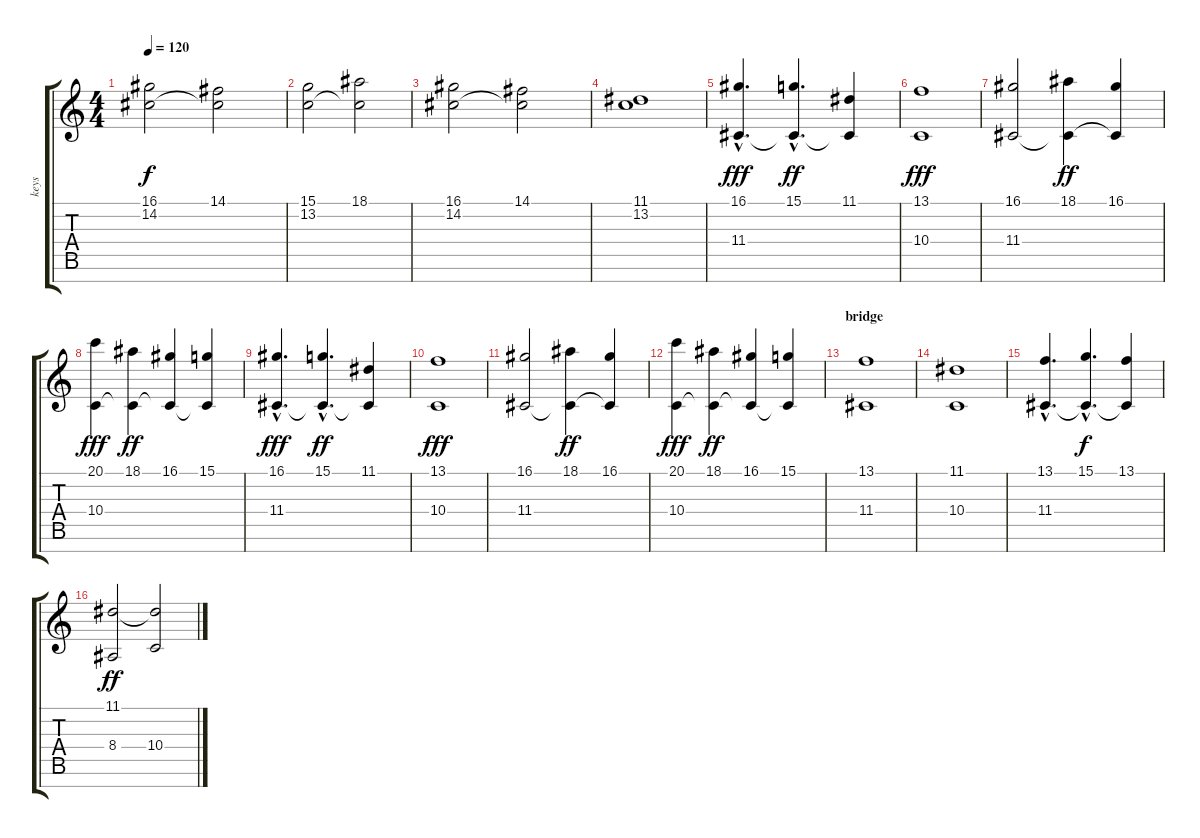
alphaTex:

\track ("keys" "keys") {instrument stringensemble1}
\staff {score tabs}
\tuning (E4 B3 G3 D3 A2 E2 B1) {hide}
\ts (4 4)
\tempo 120
\clef g2
\ks c
(16.1 14.2).2{dy f} (14.1 14.2{t}).2 |
(15.1 13.2).2 (18.1 13.2{t}).2 |
(16.1 14.2).2 (14.1 14.2{t}).2 |
(11.1 13.2).1 |
(16.1{hac} 11.4{hac}).4{d dy fff} (15.1{hac} 11.4{hac t}).4{d dy ff} (11.1 11.4{t}).4 |
(13.1 10.4).1{dy fff} |
(16.1 11.4).2 (18.1 11.4{t}).4{dy ff} (16.1 11.4{t}).4 |
(20.1 10.4).4{dy fff} (18.1 10.4{t}).4{dy ff} (16.1 10.4{t}).4 (15.1 10.4{t}).4 |
(16.1{hac} 11.4{hac}).4{d dy fff} (15.1{hac} 11.4{hac t}).4{d dy ff} (11.1 11.4{t}).4 |
(13.1 10.4).1{dy fff} |
(16.1 11.4).2 (18.1 11.4{t}).4{dy ff} (16.1 11.4{t}).4 |
(20.1 10.4).4{dy fff} (18.1 10.4{t}).4{dy ff} (16.1 10.4{t}).4 (15.1 10.4{t}).4 |
\section ("" "bridge")
(13.1 11.4).1 |
(11.1 10.4).1 |
(13.1{hac} 11.4{hac}).4{d} (15.1{hac} 11.4{hac t}).4{d dy f} (13.1 11.4{t}).4 |
(11.1 8.4).2{dy ff} (11.1{t} 10.4).2
